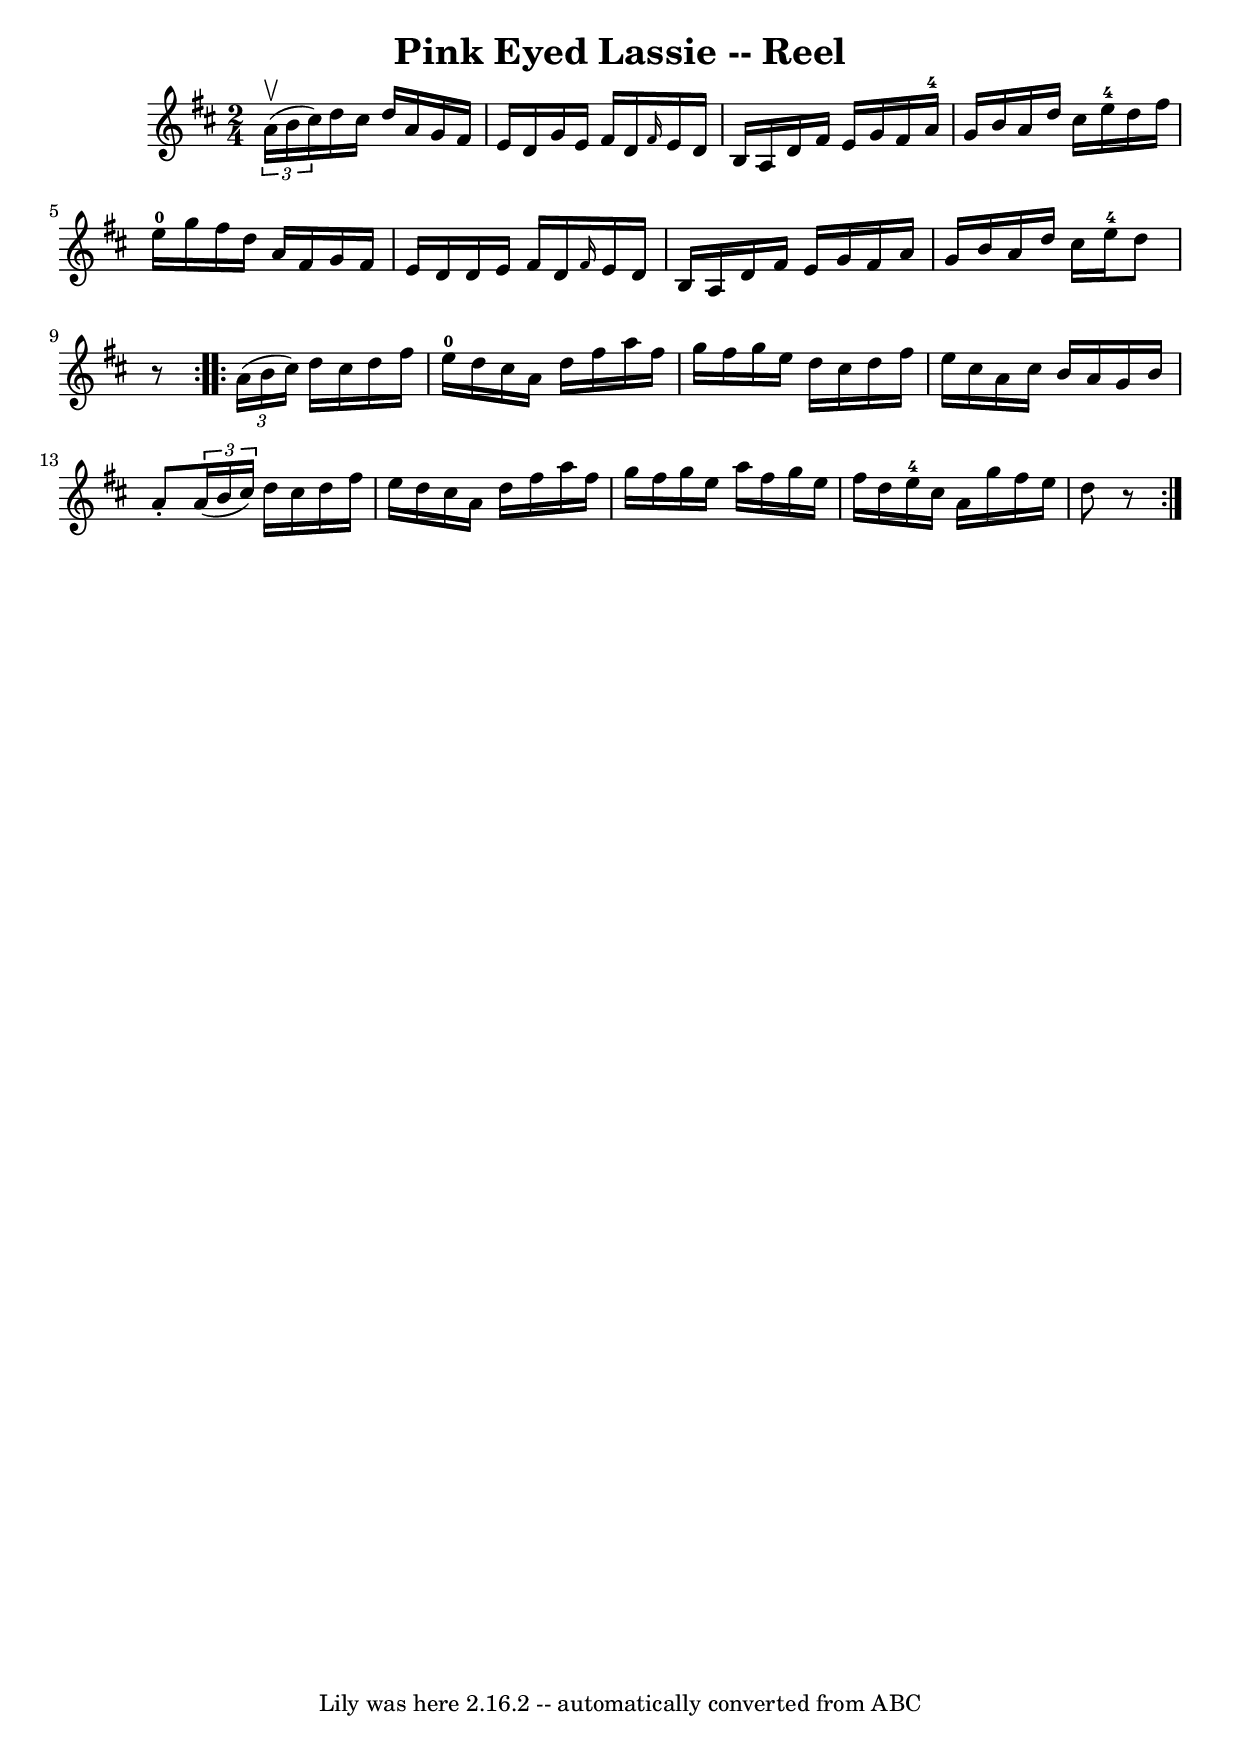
\version "2.16.2"
\include "Mammoth.ily"
\header {
	%% book = "Ryan's Mammoth Collection"
	crossRefNumber = "1"
	footnotes = "\\\\320"
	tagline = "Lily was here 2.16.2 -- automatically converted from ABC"
	title = "Pink Eyed Lassie -- Reel"
}
voicedefault =  {


\repeat volta 2 {
\time 2/4 
\key d \major   \times 2/3 { a'16^\upbow(b'16 cis''16) } 
|
 d''16 cis''16 d''16 a'16 g'16 fis'16 e'16    
d'16    |
 g'16 e'16 fis'16 d'16  \grace { fis'16  } e'16 
 d'16 b16 a16    |
 d'16 fis'16 e'16 g'16 fis'16    
a'16-4 g'16 b'16    |
 a'16 d''16 cis''16 e''16-4   
d''16 fis''16 e''16-0 g''16    |
 fis''16 d''16 a'16 
 fis'16 g'16 fis'16 e'16 d'16    |
 d'16 e'16    
fis'16 d'16  \grace { fis'16  } e'16 d'16 b16 a16    |
  
 d'16 fis'16 e'16 g'16 fis'16 a'16 g'16 b'16    |
   
a'16 d''16 cis''16 e''16-4 d''8    r8   }     \repeat volta 2 {   
\times 2/3 { a'16 (b'16 cis''16) } |
 d''16 cis''16    
d''16 fis''16 e''16-0 d''16 cis''16 a'16    |
 d''16 
 fis''16 a''16 fis''16 g''16 fis''16 g''16 e''16    
|
 d''16 cis''16 d''16 fis''16 e''16 cis''16 a'16    
cis''16    |
 b'16 a'16 g'16 b'16 a'8 -.   \times 2/3 {   
a'16 (b'16 cis''16) }   |
 d''16 cis''16 d''16    
fis''16 e''16 d''16 cis''16 a'16    |
 d''16 fis''16    
a''16 fis''16 g''16 fis''16 g''16 e''16    |
 a''16    
fis''16 g''16 e''16 fis''16 d''16 e''16-4 cis''16    
|
 a'16 g''16 fis''16 e''16 d''8    r8   }   
}

\score{
    <<

	\context Staff="default"
	{
	    \voicedefault 
	}

    >>
	\layout {
	}
	\midi {}
}
